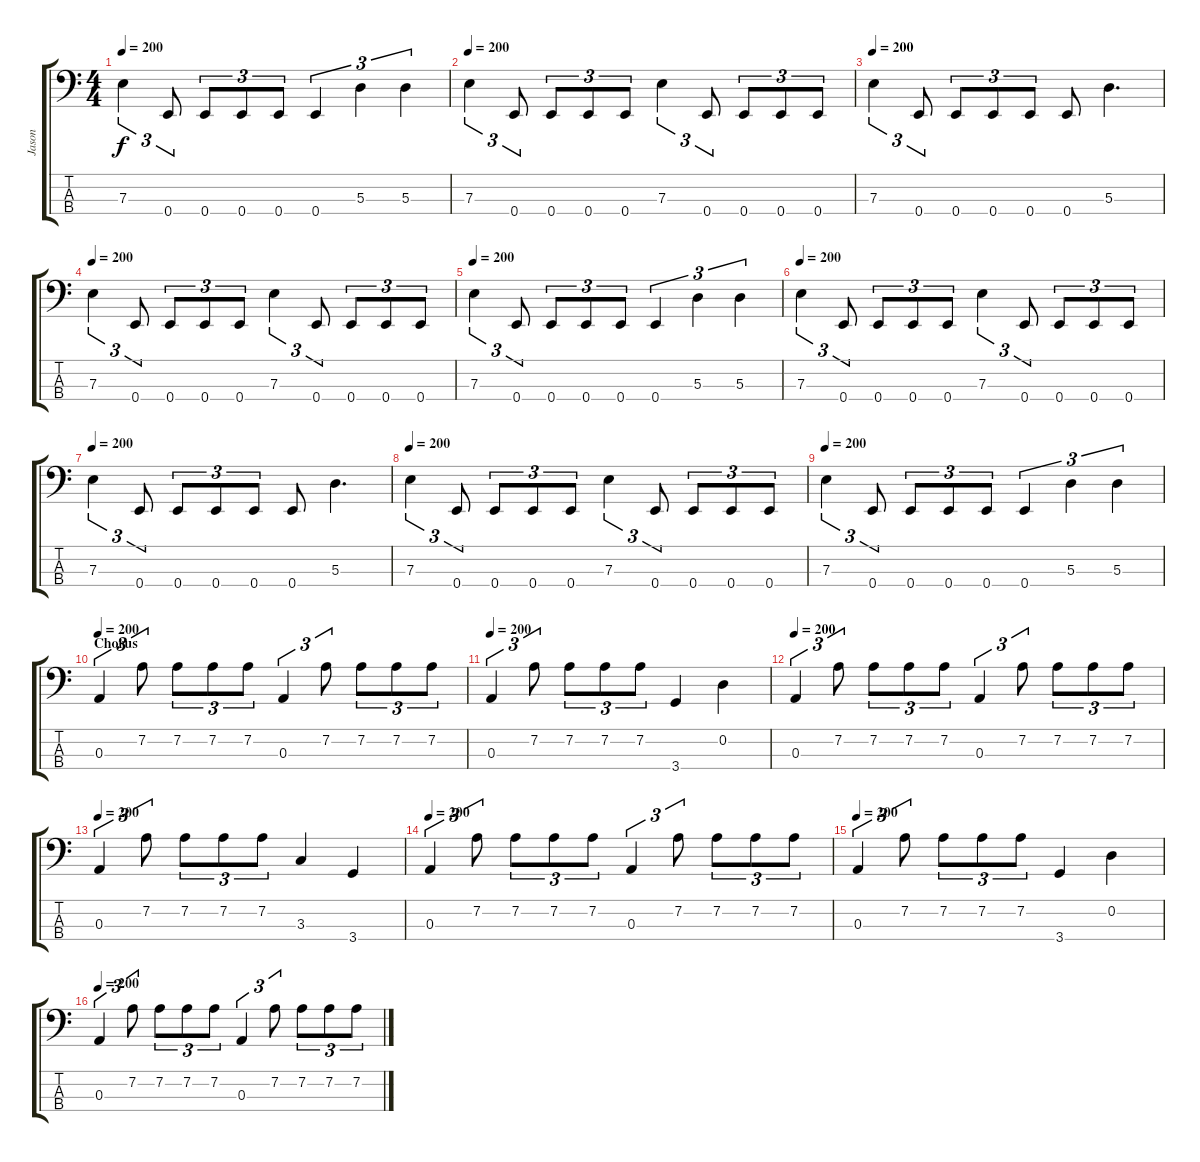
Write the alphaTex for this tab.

\track ("Jason" "Jason") {instrument electricbassfinger}
\staff {score tabs}
\tuning (G2 D2 A1 E1) {hide}
\ts (4 4)
\tempo 200
\clef f4
\ks c
7.3.4{tu (3 2) dy f} 0.4.8{tu (3 2)} 0.4.8{tu (3 2)} 0.4.8{tu (3 2)} 0.4.8{tu (3 2)} 0.4.4{tu (3 2)} 5.3.4{tu (3 2)} 5.3.4{tu (3 2)} |
\tempo 200
7.3.4{tu (3 2)} 0.4.8{tu (3 2)} 0.4.8{tu (3 2)} 0.4.8{tu (3 2)} 0.4.8{tu (3 2)} 7.3.4{tu (3 2)} 0.4.8{tu (3 2)} 0.4.8{tu (3 2)} 0.4.8{tu (3 2)} 0.4.8{tu (3 2)} |
\tempo 200
7.3.4{tu (3 2)} 0.4.8{tu (3 2)} 0.4.8{tu (3 2)} 0.4.8{tu (3 2)} 0.4.8{tu (3 2)} 0.4.8 5.3.4{d} |
\tempo 200
7.3.4{tu (3 2)} 0.4.8{tu (3 2)} 0.4.8{tu (3 2)} 0.4.8{tu (3 2)} 0.4.8{tu (3 2)} 7.3.4{tu (3 2)} 0.4.8{tu (3 2)} 0.4.8{tu (3 2)} 0.4.8{tu (3 2)} 0.4.8{tu (3 2)} |
\tempo 200
7.3.4{tu (3 2)} 0.4.8{tu (3 2)} 0.4.8{tu (3 2)} 0.4.8{tu (3 2)} 0.4.8{tu (3 2)} 0.4.4{tu (3 2)} 5.3.4{tu (3 2)} 5.3.4{tu (3 2)} |
\tempo 200
7.3.4{tu (3 2)} 0.4.8{tu (3 2)} 0.4.8{tu (3 2)} 0.4.8{tu (3 2)} 0.4.8{tu (3 2)} 7.3.4{tu (3 2)} 0.4.8{tu (3 2)} 0.4.8{tu (3 2)} 0.4.8{tu (3 2)} 0.4.8{tu (3 2)} |
\tempo 200
7.3.4{tu (3 2)} 0.4.8{tu (3 2)} 0.4.8{tu (3 2)} 0.4.8{tu (3 2)} 0.4.8{tu (3 2)} 0.4.8 5.3.4{d} |
\tempo 200
7.3.4{tu (3 2)} 0.4.8{tu (3 2)} 0.4.8{tu (3 2)} 0.4.8{tu (3 2)} 0.4.8{tu (3 2)} 7.3.4{tu (3 2)} 0.4.8{tu (3 2)} 0.4.8{tu (3 2)} 0.4.8{tu (3 2)} 0.4.8{tu (3 2)} |
\tempo 200
7.3.4{tu (3 2)} 0.4.8{tu (3 2)} 0.4.8{tu (3 2)} 0.4.8{tu (3 2)} 0.4.8{tu (3 2)} 0.4.4{tu (3 2)} 5.3.4{tu (3 2)} 5.3.4{tu (3 2)} |
\section ("" "Chorus")
\tempo 200
0.3.4{tu (3 2)} 7.2.8{tu (3 2)} 7.2.8{tu (3 2)} 7.2.8{tu (3 2)} 7.2.8{tu (3 2)} 0.3.4{tu (3 2)} 7.2.8{tu (3 2)} 7.2.8{tu (3 2)} 7.2.8{tu (3 2)} 7.2.8{tu (3 2)} |
\tempo 200
0.3.4{tu (3 2)} 7.2.8{tu (3 2)} 7.2.8{tu (3 2)} 7.2.8{tu (3 2)} 7.2.8{tu (3 2)} 3.4.4 0.2.4 |
\tempo 200
0.3.4{tu (3 2)} 7.2.8{tu (3 2)} 7.2.8{tu (3 2)} 7.2.8{tu (3 2)} 7.2.8{tu (3 2)} 0.3.4{tu (3 2)} 7.2.8{tu (3 2)} 7.2.8{tu (3 2)} 7.2.8{tu (3 2)} 7.2.8{tu (3 2)} |
\tempo 200
0.3.4{tu (3 2)} 7.2.8{tu (3 2)} 7.2.8{tu (3 2)} 7.2.8{tu (3 2)} 7.2.8{tu (3 2)} 3.3.4 3.4.4 |
\tempo 200
0.3.4{tu (3 2)} 7.2.8{tu (3 2)} 7.2.8{tu (3 2)} 7.2.8{tu (3 2)} 7.2.8{tu (3 2)} 0.3.4{tu (3 2)} 7.2.8{tu (3 2)} 7.2.8{tu (3 2)} 7.2.8{tu (3 2)} 7.2.8{tu (3 2)} |
\tempo 200
0.3.4{tu (3 2)} 7.2.8{tu (3 2)} 7.2.8{tu (3 2)} 7.2.8{tu (3 2)} 7.2.8{tu (3 2)} 3.4.4 0.2.4 |
\tempo 200
0.3.4{tu (3 2)} 7.2.8{tu (3 2)} 7.2.8{tu (3 2)} 7.2.8{tu (3 2)} 7.2.8{tu (3 2)} 0.3.4{tu (3 2)} 7.2.8{tu (3 2)} 7.2.8{tu (3 2)} 7.2.8{tu (3 2)} 7.2.8{tu (3 2)}
